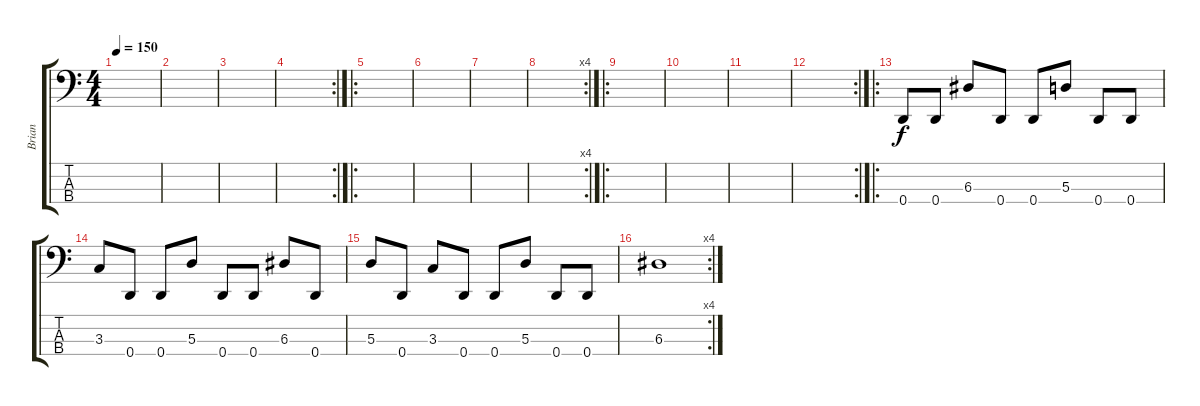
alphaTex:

\track ("Brian" "Brian") {instrument slapbass2}
\staff {score tabs}
\tuning (G2 D2 A1 D1) {hide}
\ts (4 4)
\tempo 150
\clef f4
\ks c
|
|
|
\rc 2
|
\ro
|
|
|
\rc 4
|
\ro
|
|
|
\rc 2
|
\ro
0.4.8 0.4.8 6.3.8 0.4.8 0.4.8 5.3.8 0.4.8 0.4.8 |
3.3.8 0.4.8 0.4.8 5.3.8 0.4.8 0.4.8 6.3.8 0.4.8 |
5.3.8 0.4.8 3.3.8 0.4.8 0.4.8 5.3.8 0.4.8 0.4.8 |
\rc 4
6.3.1
